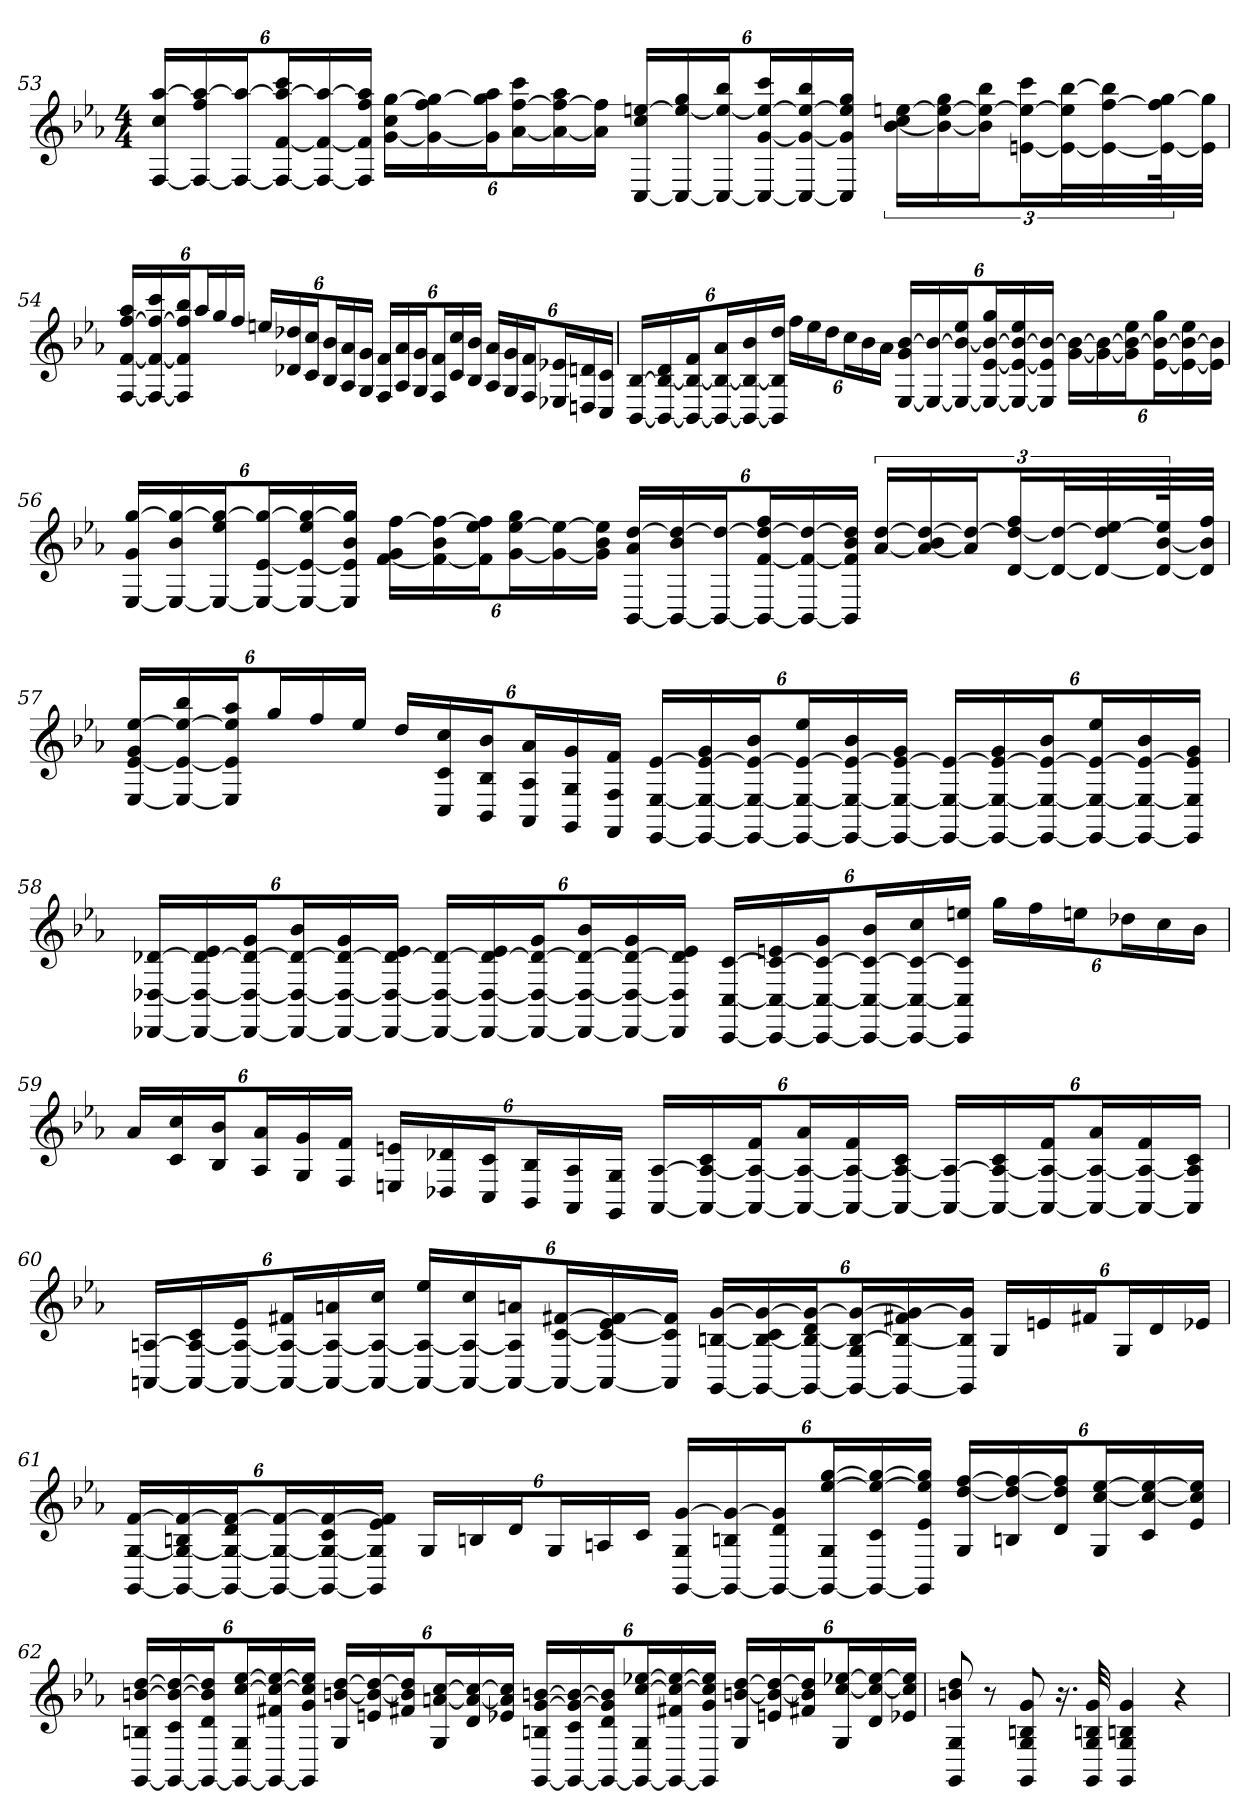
**kern
*part1
*staff1
*clefG2
*k[b-e-a-]
*M4/4
=53
[24F 24cc [24aa-LL
24F_ 24ff 24aa-_
24F_ 24aa-_J
24F_ [24f 24aa-_ 24cccL
24F_ 24f_ 24aa-_
24F] 24f] 24ff 24aa-]JJ
[24g 24cc [24ggLL
24g_ 24ff 24gg_
24g] 24gg] 24aa-J
[24a- [24ff 24cccL
24a-_ 24ff_ 24aa-
24a-] 24ff]JJ
[24C 24cc [24eenLL
24C_ 24ee_ 24gg
24C_ 24ee_ 24bb-J
24C_ [24g 24ee_ 24cccL
24C_ 24g_ 24ee_ 24bb-
24C] 24g] 24ee] 24ggJJ
[24b- 24cc [24eenLL
24b-_ 24ee_ 24gg
24b-] 24ee_ 24bb-J
[24en 24ee_ 24cccL
48e_ 48ee] [48bb-L
48e_ [48ff 48bb-]
96e_ 96ff] [96ggK
32e] 32gg]JJJ
=54
[24F [24f [24ff 24aa-LL
24F_ 24f_ 24ff_ 24ccc
24F] 24f] 24ff] 24bb-J
24aa-L
24gg
24ffJJ
24eenLL
24d-X 24dd-X
24c 24ccJ
24B- 24b-L
24A- 24a-
24G 24gJJ
24F 24fLL
24A- 24a-
24G 24gJ
24F 24fL
24c 24cc
24B- 24b-JJ
24A- 24a-LL
24G 24g
24F 24fJ
24E-X 24e-XL
24Dn 24dn
24C 24cJJ
=55
[24BB- [24B-LL
24BB-_ 24B-_ 24d
24BB-_ 24B-_ 24fJ
24BB-_ 24B-_ 24a-L
24BB-_ 24B-_ 24b-
24BB-] 24B-] 24ddJJ
24ffLL
24ee-
24ddJ
24ccL
24b-
24a-JJ
[24E- 24g [24b-LL
24E-_ 24b-_
24E-_ 24b-_ 24ee-J
24E-_ [24e- 24b-_ 24ggL
24E-_ 24e-_ 24b-_ 24ee-
24E-] 24e-] 24b-_JJ
[24g 24b-_LL
24g_ 24b-_
24g] 24b-_ 24ee-J
[24e- 24b-_ 24ggL
24e-_ 24b-_ 24ee-
24e-] 24b-]JJ
=56
[24E- 24g [24ggLL
24E-_ 24b- 24gg_
24E-_ 24ee- 24gg_J
24E-_ [24e- 24gg_L
24E-_ 24e-_ 24ee- 24gg_
24E-] 24e-] 24b- 24gg]JJ
[24f 24g [24ffLL
24f_ 24b- 24ff_
24f] 24ee- 24ff]J
[24g [24ee- 24ggL
24g_ 24ee-_
24g] 24b- 24ee-]JJ
[24BB- 24a- [24ddLL
24BB-_ 24b- 24dd_
24BB-_ 24dd_J
24BB-_ [24f 24dd_ 24ffL
24BB-_ 24f_ 24dd_
24BB-] 24f] 24b- 24dd]JJ
[24a- [24ddLL
24a-_ 24b- 24dd_
24a-] 24dd_J
[24d 24dd_ 24ffL
48d_ 48dd_L
48d_ 48dd] [48ee-
96d_ [96b- 96ee-]K
32d] 32b-] 32ffJJJ
=57
[24E- [24e- 24g [24ee-LL
24E-_ 24e-_ 24ee-_ 24bb-
24E-] 24e-] 24ee-] 24aa-J
24ggL
24ff
24ee-JJ
24ddLL
24C 24c 24cc
24BB- 24B- 24b-J
24AA- 24A- 24a-L
24GG 24G 24g
24FF 24F 24fJJ
[24EE- [24E- [24e-LL
24EE-_ 24E-_ 24e-_ 24g
24EE-_ 24E-_ 24e-_ 24b-J
24EE-_ 24E-_ 24e-_ 24ee-L
24EE-_ 24E-_ 24e-_ 24b-
24EE-_ 24E-_ 24e-_ 24gJJ
24EE-_ 24E-_ 24e-_LL
24EE-_ 24E-_ 24e-_ 24g
24EE-_ 24E-_ 24e-_ 24b-J
24EE-_ 24E-_ 24e-_ 24ee-L
24EE-_ 24E-_ 24e-_ 24b-
24EE-] 24E-] 24e-] 24gJJ
=58
[24DD-X [24D-X [24d-XLL
24DD-_ 24D-_ 24d-_ 24e-
24DD-_ 24D-_ 24d-_ 24gJ
24DD-_ 24D-_ 24d-_ 24b-L
24DD-_ 24D-_ 24d-_ 24g
24DD-_ 24D-_ 24d-_ 24e-JJ
24DD-_ 24D-_ 24d-_LL
24DD-_ 24D-_ 24d-_ 24e-
24DD-_ 24D-_ 24d-_ 24gJ
24DD-_ 24D-_ 24d-_ 24b-L
24DD-_ 24D-_ 24d-_ 24g
24DD-] 24D-] 24d-] 24e-JJ
[24CC [24C [24cLL
24CC_ 24C_ 24c_ 24en
24CC_ 24C_ 24c_ 24gJ
24CC_ 24C_ 24c_ 24b-L
24CC_ 24C_ 24c_ 24cc
24CC] 24C] 24c] 24eenJJ
24ggLL
24ff
24eenJ
24dd-XL
24cc
24b-JJ
=59
24a-LL
24c 24cc
24B- 24b-J
24A- 24a-L
24G 24g
24F 24fJJ
24En 24enLL
24D-X 24d-X
24C 24cJ
24BB- 24B-L
24AA- 24A-
24GG 24GJJ
[24AA- [24A-LL
24AA-_ 24A-_ 24c
24AA-_ 24A-_ 24fJ
24AA-_ 24A-_ 24a-L
24AA-_ 24A-_ 24f
24AA-_ 24A-_ 24cJJ
24AA-_ 24A-_LL
24AA-_ 24A-_ 24c
24AA-_ 24A-_ 24fJ
24AA-_ 24A-_ 24a-L
24AA-_ 24A-_ 24f
24AA-] 24A-] 24cJJ
=60
[24AAn [24AnLL
24AA_ 24A_ 24c
24AA_ 24A_ 24e-J
24AA_ 24A_ 24f#XL
24AA_ 24A_ 24an
24AA_ 24A_ 24ccJJ
24AA_ 24A_ 24ee-LL
24AA_ 24A_ 24cc
24AA_ 24A] 24anJ
24AA_ [24c [24f#XL
24AA_ 24c_ 24e- 24f#_
24AA] 24c] 24f#]JJ
[24GG [24Bn [24gLL
24GG_ 24B_ 24c 24g_
24GG_ 24B_ 24d 24g_J
24GG_ 24G 24B_ 24g_L
24GG_ 24B_ 24f#X 24g_
24GG] 24B] 24g]JJ
24GLL
24en
24f#XJ
24GL
24d
24e-XJJ
=61
[24GG [24G [24fLL
24GG_ 24G_ 24Bn 24f_
24GG_ 24G_ 24d 24f_J
24GG_ 24G_ 24f_L
24GG_ 24G_ 24c 24f_
24GG] 24G] 24e- 24f]JJ
24GLL
24Bn
24dJ
24GL
24An
24cJJ
[24GG 24G [24gLL
24GG_ 24Bn 24g_
24GG_ 24d 24g]J
24GG_ 24G [24ee- [24ggL
24GG_ 24c 24ee-_ 24gg_
24GG] 24e- 24ee-] 24gg]JJ
24G [24dd [24ffLL
24Bn 24dd_ 24ff_
24d 24dd] 24ff]J
24G [24cc [24ee-L
24c 24cc_ 24ee-_
24e- 24cc] 24ee-]JJ
=62
[24GG 24Bn [24bn [24ddLL
24GG_ 24c 24b_ 24dd_
24GG_ 24d 24b] 24dd]J
24GG_ 24G [24cc [24ee-L
24GG_ 24f#X 24cc_ 24ee-_
24GG] 24g 24cc] 24ee-]JJ
24G [24bn [24ddLL
24en 24b_ 24dd_
24f#X 24b] 24dd]J
24G [24an [24ccL
24d 24a_ 24cc_
24e-X 24a] 24cc]JJ
[24GG 24Bn [24g [24bnLL
24GG_ 24c 24g_ 24b_
24GG_ 24d 24g] 24b]J
24GG_ 24G [24cc [24ee-XL
24GG_ 24f#X 24cc_ 24ee-_
24GG] 24g 24cc] 24ee-]JJ
24G [24bn [24ddLL
24en 24b_ 24dd_
24f#X 24b] 24dd]J
24G [24cc [24ee-XL
24d 24cc_ 24ee-_
24e-X 24cc] 24ee-]JJ
=63
8GG 8G 8bn 8dd
8r
8GG 8G 8Bn 8g
16.r
32GG 32G 32Bn 32g
4GG 4G 4Bn 4g
4r
=
*-
